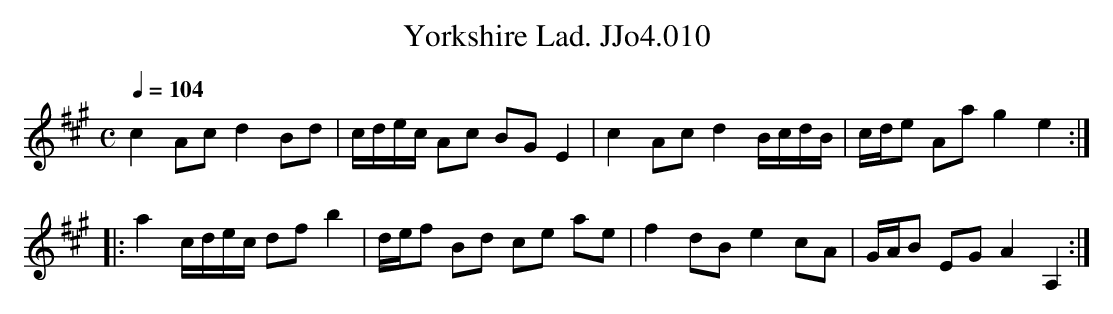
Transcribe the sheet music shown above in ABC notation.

X:1
T:Yorkshire Lad. JJo4.010
M:C
L:1/8
Q:1/4=104
K:A
c2Acd2Bd|c/d/e/c/ Ac BGE2|c2Acd2B/c/d/B/|c/d/e Aag2e2:|
|:a2c/d/e/c/ dfb2|d/e/f Bd ce ae|f2dBe2cA|G/A/B EGA2A,2:|
